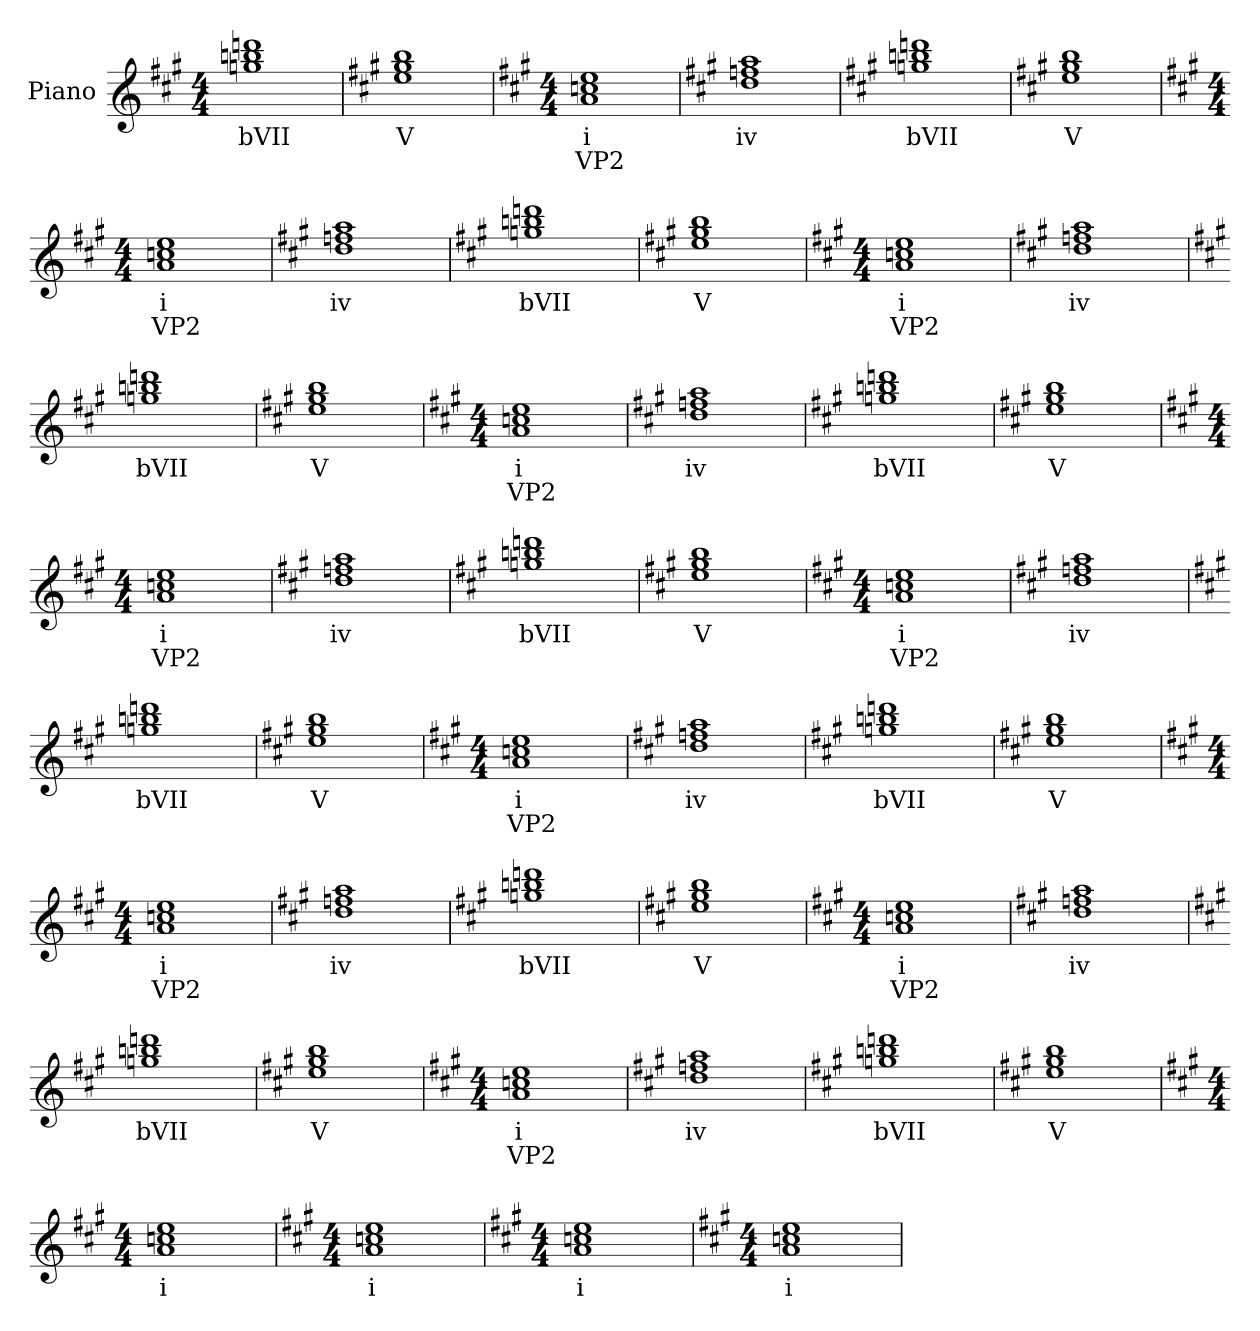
**kern	**text	**text
*part1	*part1	*part1
*staff1	*staff1	*staff1
*I"Piano	*	*
*I'Pno	*	*
*k[f#c#g#]	*	*
*A:	*	*
*M4/4	*	*
=	=	=
1ggn 1bbn 1dddn	bVII	.
=	=	=
*k[f#c#g#]	*	*
*A:	*	*
1ee 1gg# 1bb	V	.
=	=	=
*k[f#c#g#]	*	*
*A:	*	*
*M4/4	*	*
1a 1ccn 1ee	i	VP2
=	=	=
*k[f#c#g#]	*	*
*A:	*	*
1dd 1ffn 1aa	iv	.
=	=	=
*k[f#c#g#]	*	*
*A:	*	*
1ggn 1bbn 1dddn	bVII	.
=	=	=
*k[f#c#g#]	*	*
*A:	*	*
1ee 1gg# 1bb	V	.
=	=	=
*k[f#c#g#]	*	*
*A:	*	*
*M4/4	*	*
1a 1ccn 1ee	i	VP2
=	=	=
*k[f#c#g#]	*	*
*A:	*	*
1dd 1ffn 1aa	iv	.
=	=	=
*k[f#c#g#]	*	*
*A:	*	*
1ggn 1bbn 1dddn	bVII	.
=	=	=
*k[f#c#g#]	*	*
*A:	*	*
1ee 1gg# 1bb	V	.
=	=	=
*k[f#c#g#]	*	*
*A:	*	*
*M4/4	*	*
1a 1ccn 1ee	i	VP2
=	=	=
*k[f#c#g#]	*	*
*A:	*	*
1dd 1ffn 1aa	iv	.
=	=	=
*k[f#c#g#]	*	*
*A:	*	*
1ggn 1bbn 1dddn	bVII	.
=	=	=
*k[f#c#g#]	*	*
*A:	*	*
1ee 1gg# 1bb	V	.
=	=	=
*k[f#c#g#]	*	*
*A:	*	*
*M4/4	*	*
1a 1ccn 1ee	i	VP2
=	=	=
*k[f#c#g#]	*	*
*A:	*	*
1dd 1ffn 1aa	iv	.
=	=	=
*k[f#c#g#]	*	*
*A:	*	*
1ggn 1bbn 1dddn	bVII	.
=	=	=
*k[f#c#g#]	*	*
*A:	*	*
1ee 1gg# 1bb	V	.
=	=	=
*k[f#c#g#]	*	*
*A:	*	*
*M4/4	*	*
1a 1ccn 1ee	i	VP2
=	=	=
*k[f#c#g#]	*	*
*A:	*	*
1dd 1ffn 1aa	iv	.
=	=	=
*k[f#c#g#]	*	*
*A:	*	*
1ggn 1bbn 1dddn	bVII	.
=	=	=
*k[f#c#g#]	*	*
*A:	*	*
1ee 1gg# 1bb	V	.
=	=	=
*k[f#c#g#]	*	*
*A:	*	*
*M4/4	*	*
1a 1ccn 1ee	i	VP2
=	=	=
*k[f#c#g#]	*	*
*A:	*	*
1dd 1ffn 1aa	iv	.
=	=	=
*k[f#c#g#]	*	*
*A:	*	*
1ggn 1bbn 1dddn	bVII	.
=	=	=
*k[f#c#g#]	*	*
*A:	*	*
1ee 1gg# 1bb	V	.
=	=	=
*k[f#c#g#]	*	*
*A:	*	*
*M4/4	*	*
1a 1ccn 1ee	i	VP2
=	=	=
*k[f#c#g#]	*	*
*A:	*	*
1dd 1ffn 1aa	iv	.
=	=	=
*k[f#c#g#]	*	*
*A:	*	*
1ggn 1bbn 1dddn	bVII	.
=	=	=
*k[f#c#g#]	*	*
*A:	*	*
1ee 1gg# 1bb	V	.
=	=	=
*k[f#c#g#]	*	*
*A:	*	*
*M4/4	*	*
1a 1ccn 1ee	i	VP2
=	=	=
*k[f#c#g#]	*	*
*A:	*	*
1dd 1ffn 1aa	iv	.
=	=	=
*k[f#c#g#]	*	*
*A:	*	*
1ggn 1bbn 1dddn	bVII	.
=	=	=
*k[f#c#g#]	*	*
*A:	*	*
1ee 1gg# 1bb	V	.
=	=	=
*k[f#c#g#]	*	*
*A:	*	*
*M4/4	*	*
1a 1ccn 1ee	i	VP2
=	=	=
*k[f#c#g#]	*	*
*A:	*	*
1dd 1ffn 1aa	iv	.
=	=	=
*k[f#c#g#]	*	*
*A:	*	*
1ggn 1bbn 1dddn	bVII	.
=	=	=
*k[f#c#g#]	*	*
*A:	*	*
1ee 1gg# 1bb	V	.
=	=	=
*k[f#c#g#]	*	*
*A:	*	*
*M4/4	*	*
1a 1ccn 1ee	i	VP2
=	=	=
*k[f#c#g#]	*	*
*A:	*	*
1dd 1ffn 1aa	iv	.
=	=	=
*k[f#c#g#]	*	*
*A:	*	*
1ggn 1bbn 1dddn	bVII	.
=	=	=
*k[f#c#g#]	*	*
*A:	*	*
1ee 1gg# 1bb	V	.
=	=	=
*k[f#c#g#]	*	*
*A:	*	*
*M4/4	*	*
1a 1ccn 1ee	i	.
=	=	=
*k[f#c#g#]	*	*
*A:	*	*
*M4/4	*	*
1a 1ccn 1ee	i	.
=	=	=
*k[f#c#g#]	*	*
*A:	*	*
*M4/4	*	*
1a 1ccn 1ee	i	.
=	=	=
*k[f#c#g#]	*	*
*A:	*	*
*M4/4	*	*
1a 1ccn 1ee	i	.
=	=	=
*-	*-	*-
